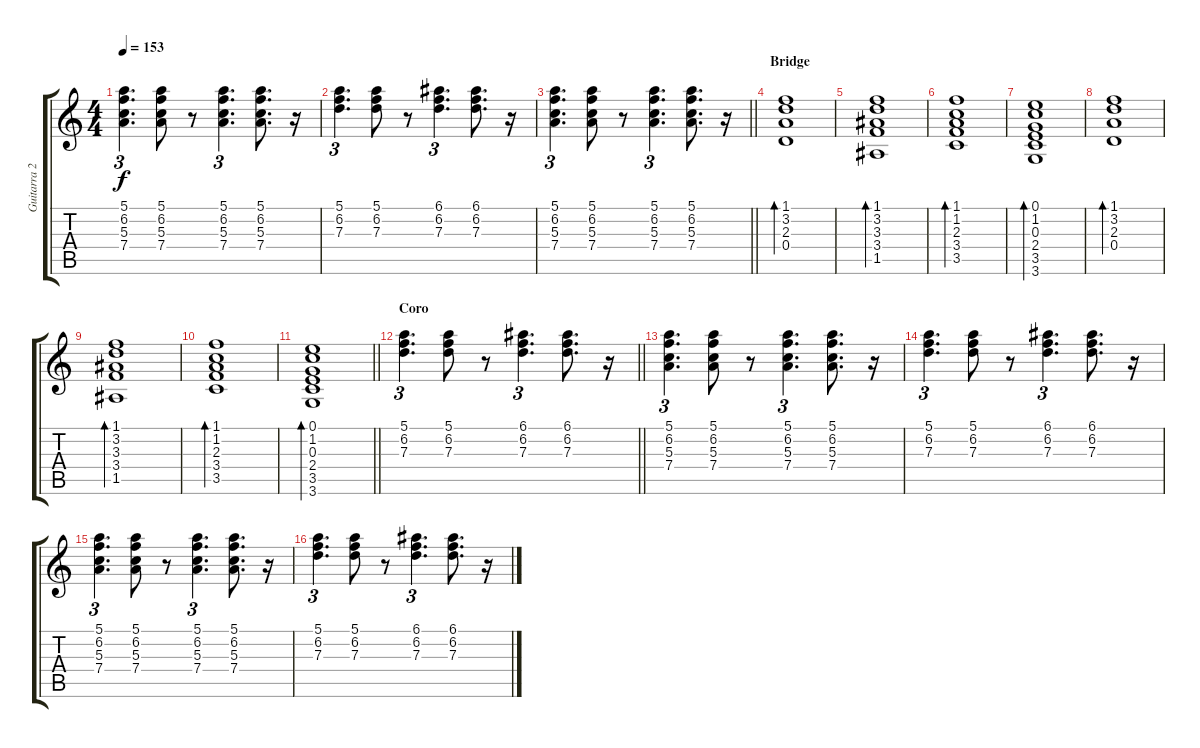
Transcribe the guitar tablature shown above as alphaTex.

\track ("Guitarra 2 (Dani Mezquita)" "Guitarra 2") {instrument electricguitarmuted}
\staff {score tabs}
\tuning (E4 B3 G3 D3 A2 E2) {hide}
\ts (4 4)
\tempo 153
\clef g2
\ks c
(5.1 6.2 5.3 7.4).4{d tu (3 2) dy f} (5.1 6.2 5.3 7.4).8 r.8 (5.1 6.2 5.3 7.4).4{d tu (3 2)} (5.1 6.2 5.3 7.4).8{d} r.16 |
(5.1 6.2 7.3).4{d tu (3 2)} (5.1 6.2 7.3).8 r.8 (6.1 6.2 7.3).4{d tu (3 2)} (6.1 6.2 7.3).8{d} r.16 |
\barLineRight lightlight
(5.1 6.2 5.3 7.4).4{d tu (3 2)} (5.1 6.2 5.3 7.4).8 r.8 (5.1 6.2 5.3 7.4).4{d tu (3 2)} (5.1 6.2 5.3 7.4).8{d} r.16 |
\section ("" "Bridge")
(1.1 3.2 2.3 0.4).1{bd 60} |
(1.1 3.2 3.3 3.4 1.5).1{bd 60} |
(1.1 1.2 2.3 3.4 3.5).1{bd 60} |
(0.1 1.2 0.3 2.4 3.5 3.6).1{bd 60} |
(1.1 3.2 2.3 0.4).1{bd 60} |
(1.1 3.2 3.3 3.4 1.5).1{bd 60} |
(1.1 1.2 2.3 3.4 3.5).1{bd 60} |
\barLineRight lightlight
(0.1 1.2 0.3 2.4 3.5 3.6).1{bd 60} |
\section ("" "Coro")
\barLineRight lightlight
(5.1 6.2 7.3).4{d tu (3 2)} (5.1 6.2 7.3).8 r.8 (6.1 6.2 7.3).4{d tu (3 2)} (6.1 6.2 7.3).8{d} r.16 |
(5.1 6.2 5.3 7.4).4{d tu (3 2)} (5.1 6.2 5.3 7.4).8 r.8 (5.1 6.2 5.3 7.4).4{d tu (3 2)} (5.1 6.2 5.3 7.4).8{d} r.16 |
(5.1 6.2 7.3).4{d tu (3 2)} (5.1 6.2 7.3).8 r.8 (6.1 6.2 7.3).4{d tu (3 2)} (6.1 6.2 7.3).8{d} r.16 |
(5.1 6.2 5.3 7.4).4{d tu (3 2)} (5.1 6.2 5.3 7.4).8 r.8 (5.1 6.2 5.3 7.4).4{d tu (3 2)} (5.1 6.2 5.3 7.4).8{d} r.16 |
(5.1 6.2 7.3).4{d tu (3 2)} (5.1 6.2 7.3).8 r.8 (6.1 6.2 7.3).4{d tu (3 2)} (6.1 6.2 7.3).8{d} r.16
